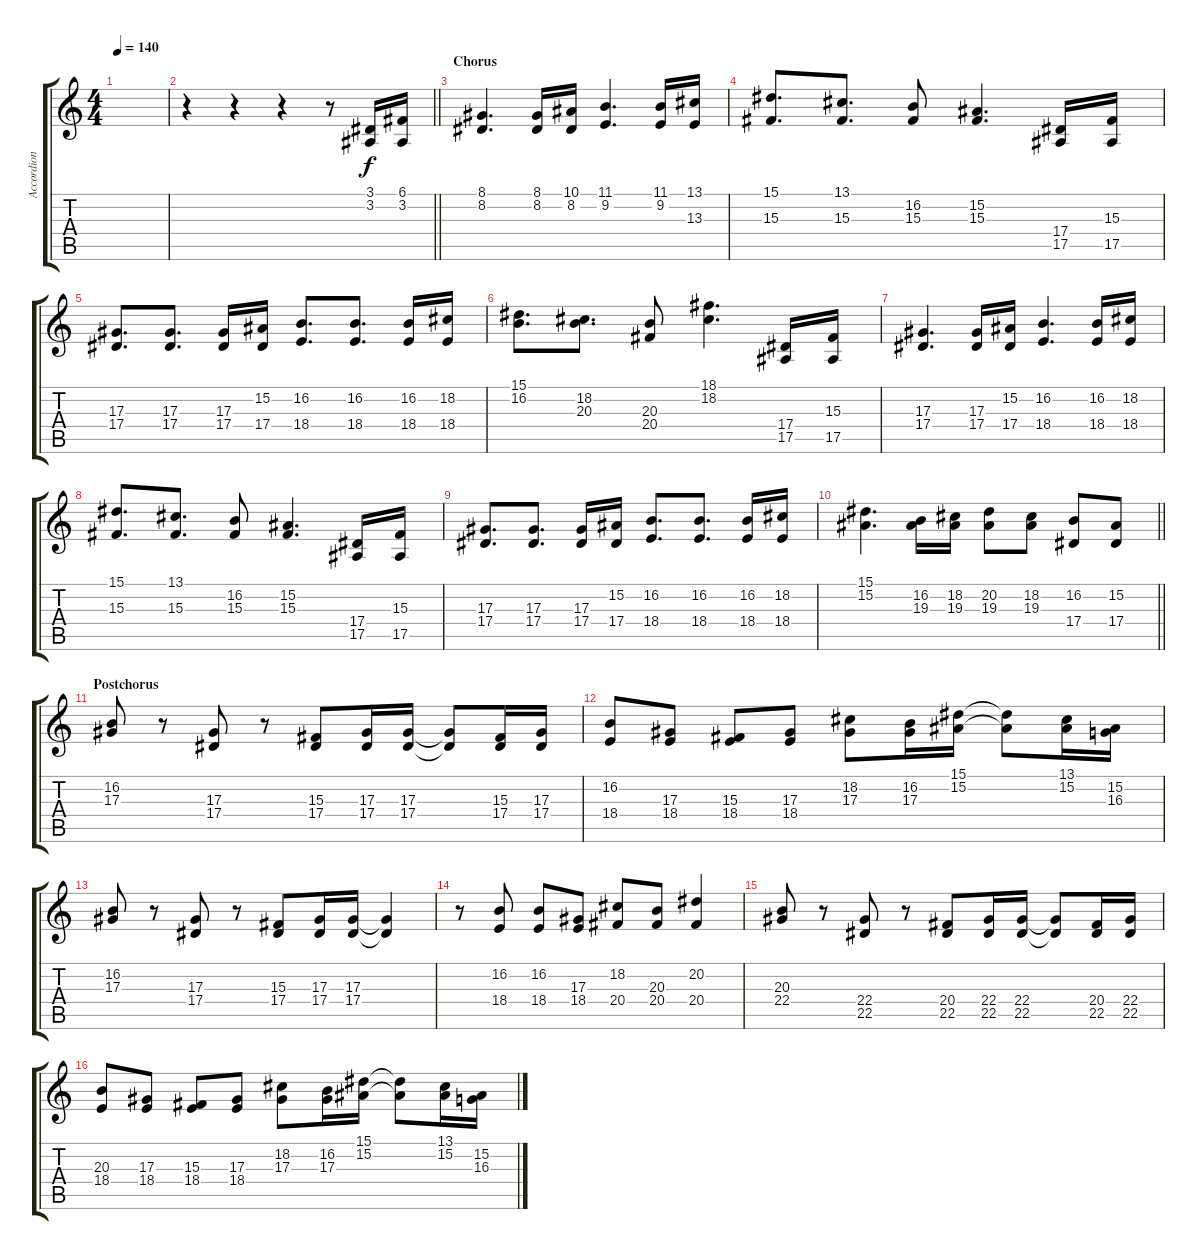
\track ("Accordion" "Accordion") {instrument accordion}
\staff {score tabs}
\tuning (C4 G3 Eb3 Bb2 F2 C2) {hide}
\ts (4 4)
\tempo 140
\clef g2
\ks c
|
\barLineRight lightlight
r.4 r.4 r.4 r.8 (3.1 3.2).16 (6.1 3.2).16 |
\section ("" "Chorus")
(8.1 8.2).4{d} (8.1 8.2).16 (10.1 8.2).16 (11.1 9.2).4{d} (11.1 9.2).16 (13.1 13.3).16 |
(15.1 15.3).8{d} (13.1 15.3).8{d} (16.2 15.3).8 (15.2 15.3).4{d} (17.4 17.5).16 (15.3 17.5).16 |
(17.3 17.4).8{d} (17.3 17.4).8{d} (17.3 17.4).16 (15.2 17.4).16 (16.2 18.4).8{d} (16.2 18.4).8{d} (16.2 18.4).16 (18.2 18.4).16 |
(15.1 16.2).8{d} (18.2 20.3).8{d} (20.3 20.4).8 (18.1 18.2).4{d} (17.4 17.5).16 (15.3 17.5).16 |
(17.3 17.4).4{d} (17.3 17.4).16 (15.2 17.4).16 (16.2 18.4).4{d} (16.2 18.4).16 (18.2 18.4).16 |
(15.1 15.3).8{d} (13.1 15.3).8{d} (16.2 15.3).8 (15.2 15.3).4{d} (17.4 17.5).16 (15.3 17.5).16 |
(17.3 17.4).8{d} (17.3 17.4).8{d} (17.3 17.4).16 (15.2 17.4).16 (16.2 18.4).8{d} (16.2 18.4).8{d} (16.2 18.4).16 (18.2 18.4).16 |
\barLineRight lightlight
(15.1 15.2).4{d} (16.2 19.3).16 (18.2 19.3).16 (20.2 19.3).8 (18.2 19.3).8 (16.2 17.4).8 (15.2 17.4).8 |
\section ("" "Postchorus")
(16.2 17.3).8 r.8 (17.3 17.4).8 r.8 (15.3 17.4).8 (17.3 17.4).16 (17.3 17.4).16 (17.3{t} 17.4{t}).8 (15.3 17.4).16 (17.3 17.4).16 |
(16.2 18.4).8 (17.3 18.4).8 (15.3 18.4).8 (17.3 18.4).8 (18.2 17.3).8 (16.2 17.3).16 (15.1 15.2).16 (15.1{t} 15.2{t}).8 (13.1 15.2).16 (15.2 16.3).16 |
(16.2 17.3).8 r.8 (17.3 17.4).8 r.8 (15.3 17.4).8 (17.3 17.4).16 (17.3 17.4).16 (17.3{t} 17.4{t}).4 |
r.8 (16.2 18.4).8 (16.2 18.4).8 (17.3 18.4).8 (18.2 20.4).8 (20.3 20.4).8 (20.2 20.4).4 |
(20.3 22.4).8 r.8 (22.4 22.5).8 r.8 (20.4 22.5).8 (22.4 22.5).16 (22.4 22.5).16 (22.4{t} 22.5{t}).8 (20.4 22.5).16 (22.4 22.5).16 |
(20.3 18.4).8 (17.3 18.4).8 (15.3 18.4).8 (17.3 18.4).8 (18.2 17.3).8 (16.2 17.3).16 (15.1 15.2).16 (15.1{t} 15.2{t}).8 (13.1 15.2).16 (15.2 16.3).16
